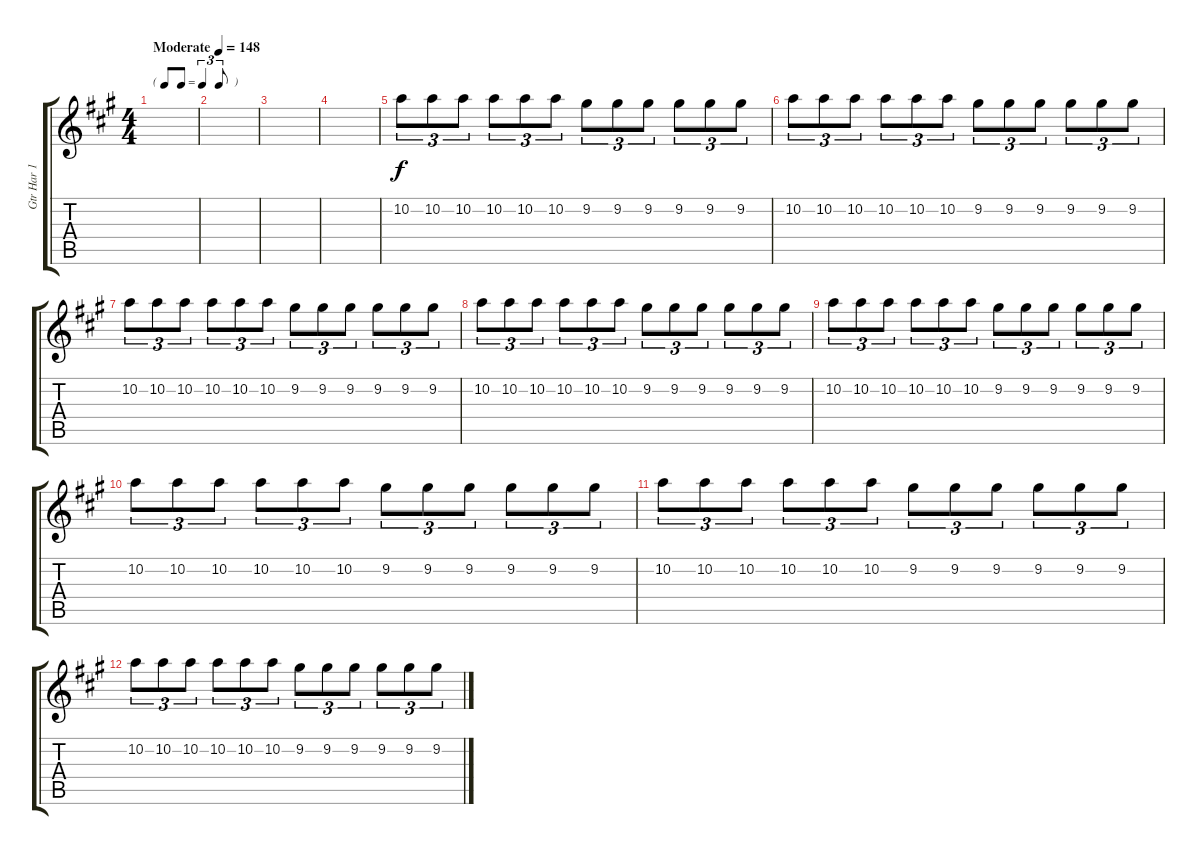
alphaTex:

\track ("Gtr Har 1" "Gtr Har 1") {instrument overdrivenguitar}
\staff {score tabs}
\tuning (E4 B3 G3 D3 A2 E2) {hide}
\ts (4 4)
\tf triplet8th
\tempo (148 "Moderate")
\clef g2
\ks f#minor
|
|
|
|
10.2.8{tu (3 2)} 10.2.8{tu (3 2)} 10.2.8{tu (3 2)} 10.2.8{tu (3 2)} 10.2.8{tu (3 2)} 10.2.8{tu (3 2)} 9.2.8{tu (3 2)} 9.2.8{tu (3 2)} 9.2.8{tu (3 2)} 9.2.8{tu (3 2)} 9.2.8{tu (3 2)} 9.2.8{tu (3 2)} |
10.2.8{tu (3 2)} 10.2.8{tu (3 2)} 10.2.8{tu (3 2)} 10.2.8{tu (3 2)} 10.2.8{tu (3 2)} 10.2.8{tu (3 2)} 9.2.8{tu (3 2)} 9.2.8{tu (3 2)} 9.2.8{tu (3 2)} 9.2.8{tu (3 2)} 9.2.8{tu (3 2)} 9.2.8{tu (3 2)} |
10.2.8{tu (3 2)} 10.2.8{tu (3 2)} 10.2.8{tu (3 2)} 10.2.8{tu (3 2)} 10.2.8{tu (3 2)} 10.2.8{tu (3 2)} 9.2.8{tu (3 2)} 9.2.8{tu (3 2)} 9.2.8{tu (3 2)} 9.2.8{tu (3 2)} 9.2.8{tu (3 2)} 9.2.8{tu (3 2)} |
10.2.8{tu (3 2)} 10.2.8{tu (3 2)} 10.2.8{tu (3 2)} 10.2.8{tu (3 2)} 10.2.8{tu (3 2)} 10.2.8{tu (3 2)} 9.2.8{tu (3 2)} 9.2.8{tu (3 2)} 9.2.8{tu (3 2)} 9.2.8{tu (3 2)} 9.2.8{tu (3 2)} 9.2.8{tu (3 2)} |
10.2.8{tu (3 2)} 10.2.8{tu (3 2)} 10.2.8{tu (3 2)} 10.2.8{tu (3 2)} 10.2.8{tu (3 2)} 10.2.8{tu (3 2)} 9.2.8{tu (3 2)} 9.2.8{tu (3 2)} 9.2.8{tu (3 2)} 9.2.8{tu (3 2)} 9.2.8{tu (3 2)} 9.2.8{tu (3 2)} |
10.2.8{tu (3 2)} 10.2.8{tu (3 2)} 10.2.8{tu (3 2)} 10.2.8{tu (3 2)} 10.2.8{tu (3 2)} 10.2.8{tu (3 2)} 9.2.8{tu (3 2)} 9.2.8{tu (3 2)} 9.2.8{tu (3 2)} 9.2.8{tu (3 2)} 9.2.8{tu (3 2)} 9.2.8{tu (3 2)} |
10.2.8{tu (3 2)} 10.2.8{tu (3 2)} 10.2.8{tu (3 2)} 10.2.8{tu (3 2)} 10.2.8{tu (3 2)} 10.2.8{tu (3 2)} 9.2.8{tu (3 2)} 9.2.8{tu (3 2)} 9.2.8{tu (3 2)} 9.2.8{tu (3 2)} 9.2.8{tu (3 2)} 9.2.8{tu (3 2)} |
10.2.8{tu (3 2)} 10.2.8{tu (3 2)} 10.2.8{tu (3 2)} 10.2.8{tu (3 2)} 10.2.8{tu (3 2)} 10.2.8{tu (3 2)} 9.2.8{tu (3 2)} 9.2.8{tu (3 2)} 9.2.8{tu (3 2)} 9.2.8{tu (3 2)} 9.2.8{tu (3 2)} 9.2.8{tu (3 2)}
